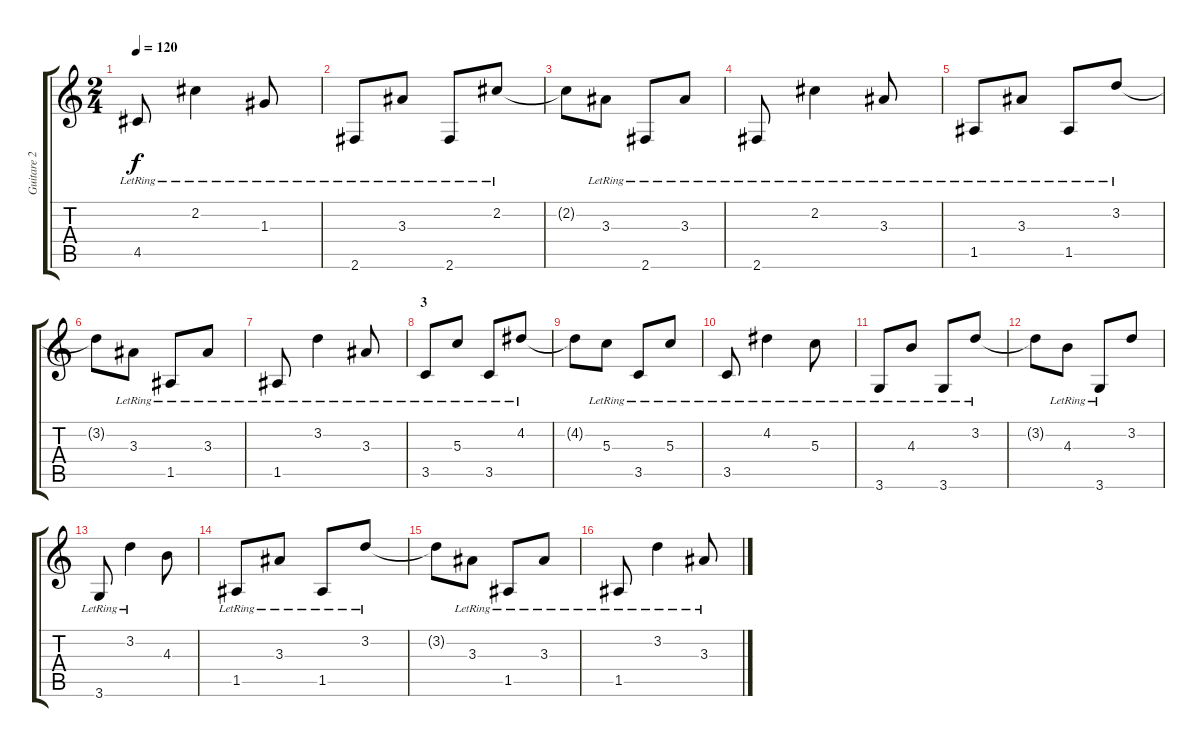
\track ("Guitare 2" "Guitare 2") {instrument electricguitarclean}
\staff {score tabs}
\tuning (E4 B3 G3 D3 A2 E2) {hide}
\ts (2 4)
\tempo 120
\clef g2
\ks c
4.5{lr}.8{dy f} 2.2{lr}.4 1.3{lr}.8 |
2.6{lr}.8 3.3{lr}.8 2.6{lr}.8 2.2{lr}.8 |
2.2{t}.8 3.3{lr}.8 2.6{lr}.8 3.3{lr}.8 |
2.6{lr}.8 2.2{lr}.4 3.3{lr}.8 |
1.5{lr}.8 3.3{lr}.8 1.5{lr}.8 3.2{lr}.8 |
3.2{t}.8 3.3{lr}.8 1.5{lr}.8 3.3{lr}.8 |
1.5{lr}.8 3.2{lr}.4 3.3{lr}.8 |
\section ("" "3")
3.5{lr}.8 5.3{lr}.8 3.5{lr}.8 4.2{lr}.8 |
4.2{t}.8 5.3{lr}.8 3.5{lr}.8 5.3{lr}.8 |
3.5{lr}.8 4.2{lr}.4 5.3{lr}.8 |
3.6{lr}.8 4.3{lr}.8 3.6{lr}.8 3.2{lr}.8 |
3.2{t}.8 4.3{lr}.8 3.6{lr}.8 3.2.8 |
3.6{lr}.8 3.2{lr}.4 4.3.8 |
1.5{lr}.8 3.3{lr}.8 1.5{lr}.8 3.2{lr}.8 |
3.2{t}.8 3.3{lr}.8 1.5{lr}.8 3.3{lr}.8 |
1.5{lr}.8 3.2{lr}.4 3.3{lr}.8
